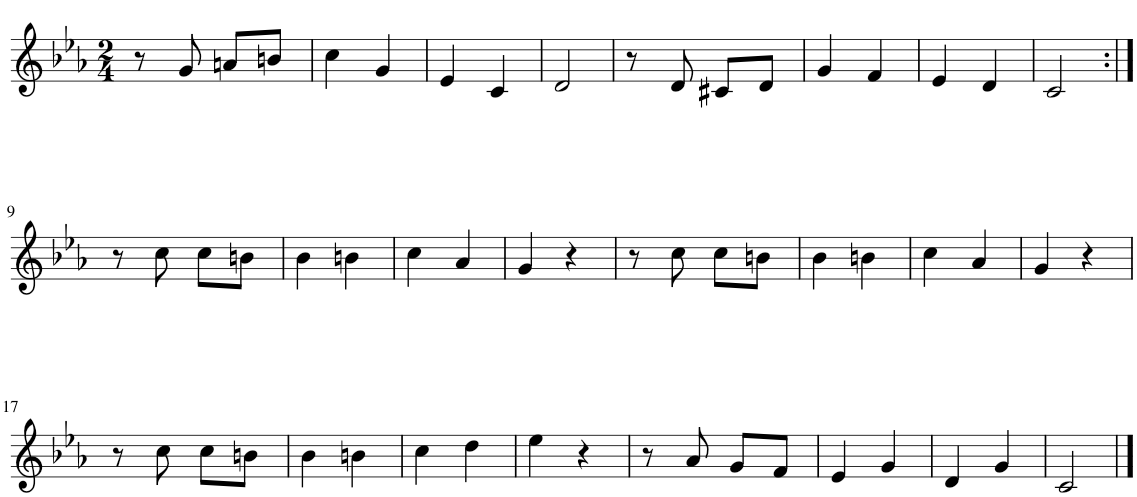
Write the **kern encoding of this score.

**kern
*part1
*staff1
*I"Voice
*clefG2
*k[b-e-a-]
*M2/4
=1
8r
8g/
8an/L
8bn/J
=2
4cc\
4g/
=3
4e-/
4c/
=4
2d/
=5
8r
8d/
8c#X/L
8d/J
=6
4g/
4f/
=7
4e-/
4d/
=8
2c/
!!LO:LB:g=z
=9:|!
8r
8cc\
8cc\L
8bn\J
=10
4b-\
4bn\
=11
4cc\
4a-/
=12
4g/
4r
=13
8r
8cc\
8cc\L
8bn\J
=14
4b-\
4bn\
=15
4cc\
4a-/
=16
4g/
4r
!!LO:LB:g=z
=17
8r
8cc\
8cc\L
8bn\J
=18
4b-\
4bn\
=19
4cc\
4dd\
=20
4ee-\
4r
=21
8r
8a-/
8g/L
8f/J
=22
4e-/
4g/
=23
4d/
4g/
=24
2c/
==
*-
